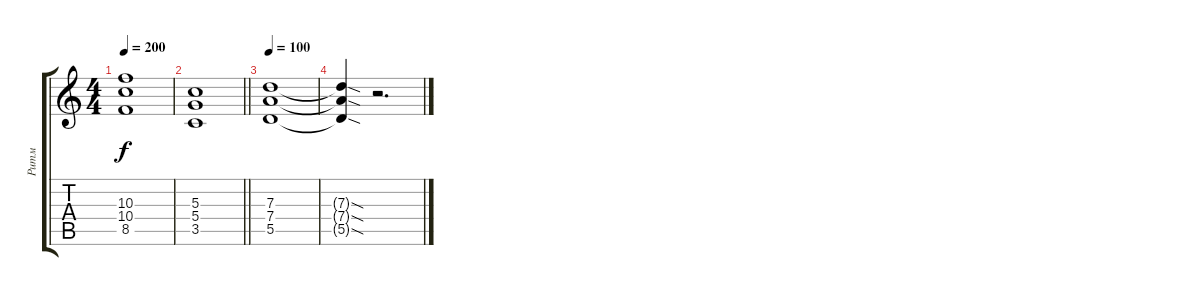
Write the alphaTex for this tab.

\track ("Ритм" "Ритм") {instrument distortionguitar}
\staff {score tabs}
\tuning (E4 B3 G3 D3 A2 E2) {hide}
\ts (4 4)
\tempo 200
\clef g2
\ks c
(10.3 10.4 8.5).1{dy f} |
\barLineRight lightlight
(5.3 5.4 3.5).1 |
\tempo 100
(7.3 7.4 5.5).1 |
(7.3{sod t} 7.4{sod t} 5.5{sod t}).4 r.2{d}
